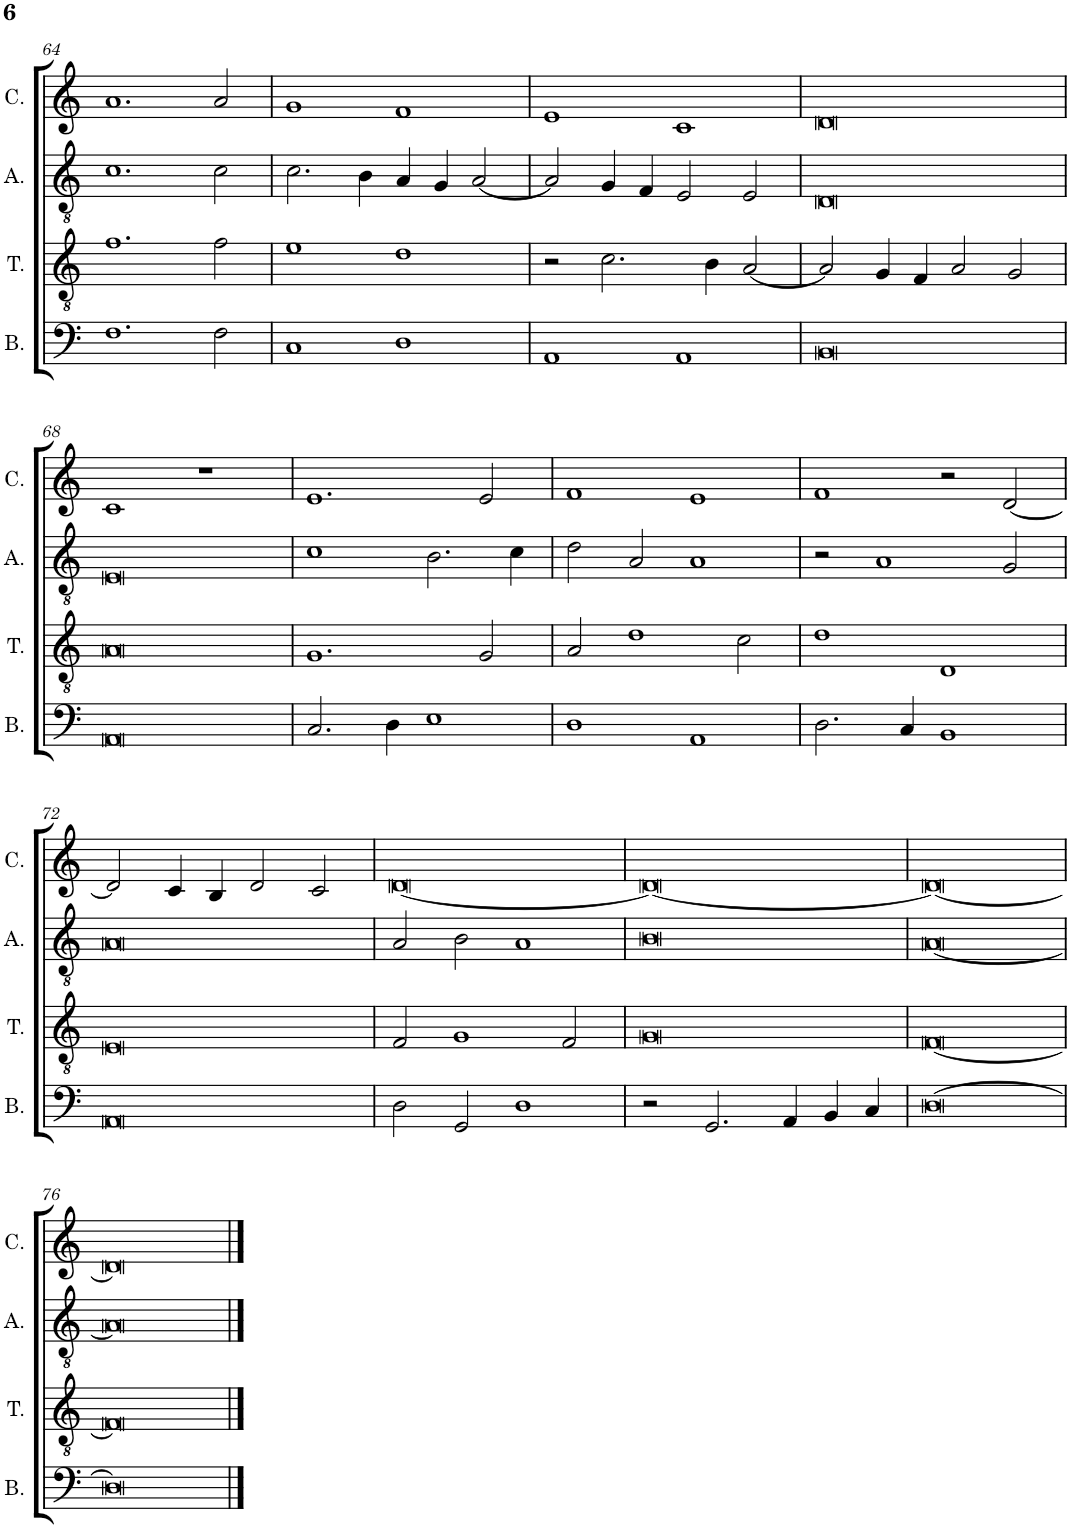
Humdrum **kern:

**kern	**kern	**kern	**kern
*part4	*part3	*part2	*part1
*staff4	*staff3	*staff2	*staff1
*I"Bassus	*I"Tenor	*I"Altus	*I"Cantus
*I'B.	*I'T.	*I'A.	*I'C.
!!LO:PB:g=z
*clefF4	*clefGv2	*clefGv2	*clefG2
*k[]	*k[]	*k[]	*k[]
*M2/1	*M2/1	*M2/1	*M2/1
=64	=64	=64	=64
1.F	1.f	1.c	1.a
2F\	2f\	2c\	2a/
=65	=65	=65	=65
1C	1e	2.c\	1g
.	.	4B\	.
1D	1d	4A/	1f
.	.	4G/	.
.	.	[2A/	.
=66	=66	=66	=66
1AA	2r	2A/]	1e
.	2.c\	4G/	.
.	.	4F/	.
1AA	.	2E/	1c
.	4B\	.	.
.	[2A/	2E/	.
=67	=67	=67	=67
0BB	2A/]	0D	0d
.	4G/	.	.
.	4F/	.	.
.	2A/	.	.
.	2G/	.	.
!!LO:LB:g=z
=68	=68	=68	=68
0AA	0A	0E	1c
.	.	.	1r
=69	=69	=69	=69
2.C/	1.G	1c	1.e
4D\	.	.	.
1E	.	2.B\	.
.	2G/	.	2e/
.	.	4c\	.
=70	=70	=70	=70
1D	2A/	2d\	1f
.	1d	2A/	.
1AA	.	1A	1e
.	2c\	.	.
=71	=71	=71	=71
2.D\	1d	2r	1f
.	.	1A	.
4C/	.	.	.
1BB	1D	.	2r
.	.	2G/	[2d/
!!LO:LB:g=z
=72	=72	=72	=72
0AA	0E	0A	2d/]
.	.	.	4c/
.	.	.	4B/
.	.	.	2d/
.	.	.	2c/
=73	=73	=73	=73
2D\	2F/	2A/	[0d
2GG/	1G	2B\	.
1D	.	1A	.
.	2F/	.	.
=74	=74	=74	=74
2r	0G	0B	0d_
2.GG/	.	.	.
4AA/	.	.	.
4BB/	.	.	.
4C/	.	.	.
=75	=75	=75	=75
[0D	[0F	[0A	0d_
!!LO:LB:g=z
=76	=76	=76	=76
0D]	0F]	0A]	0d]
==	==	==	==
*-	*-	*-	*-
